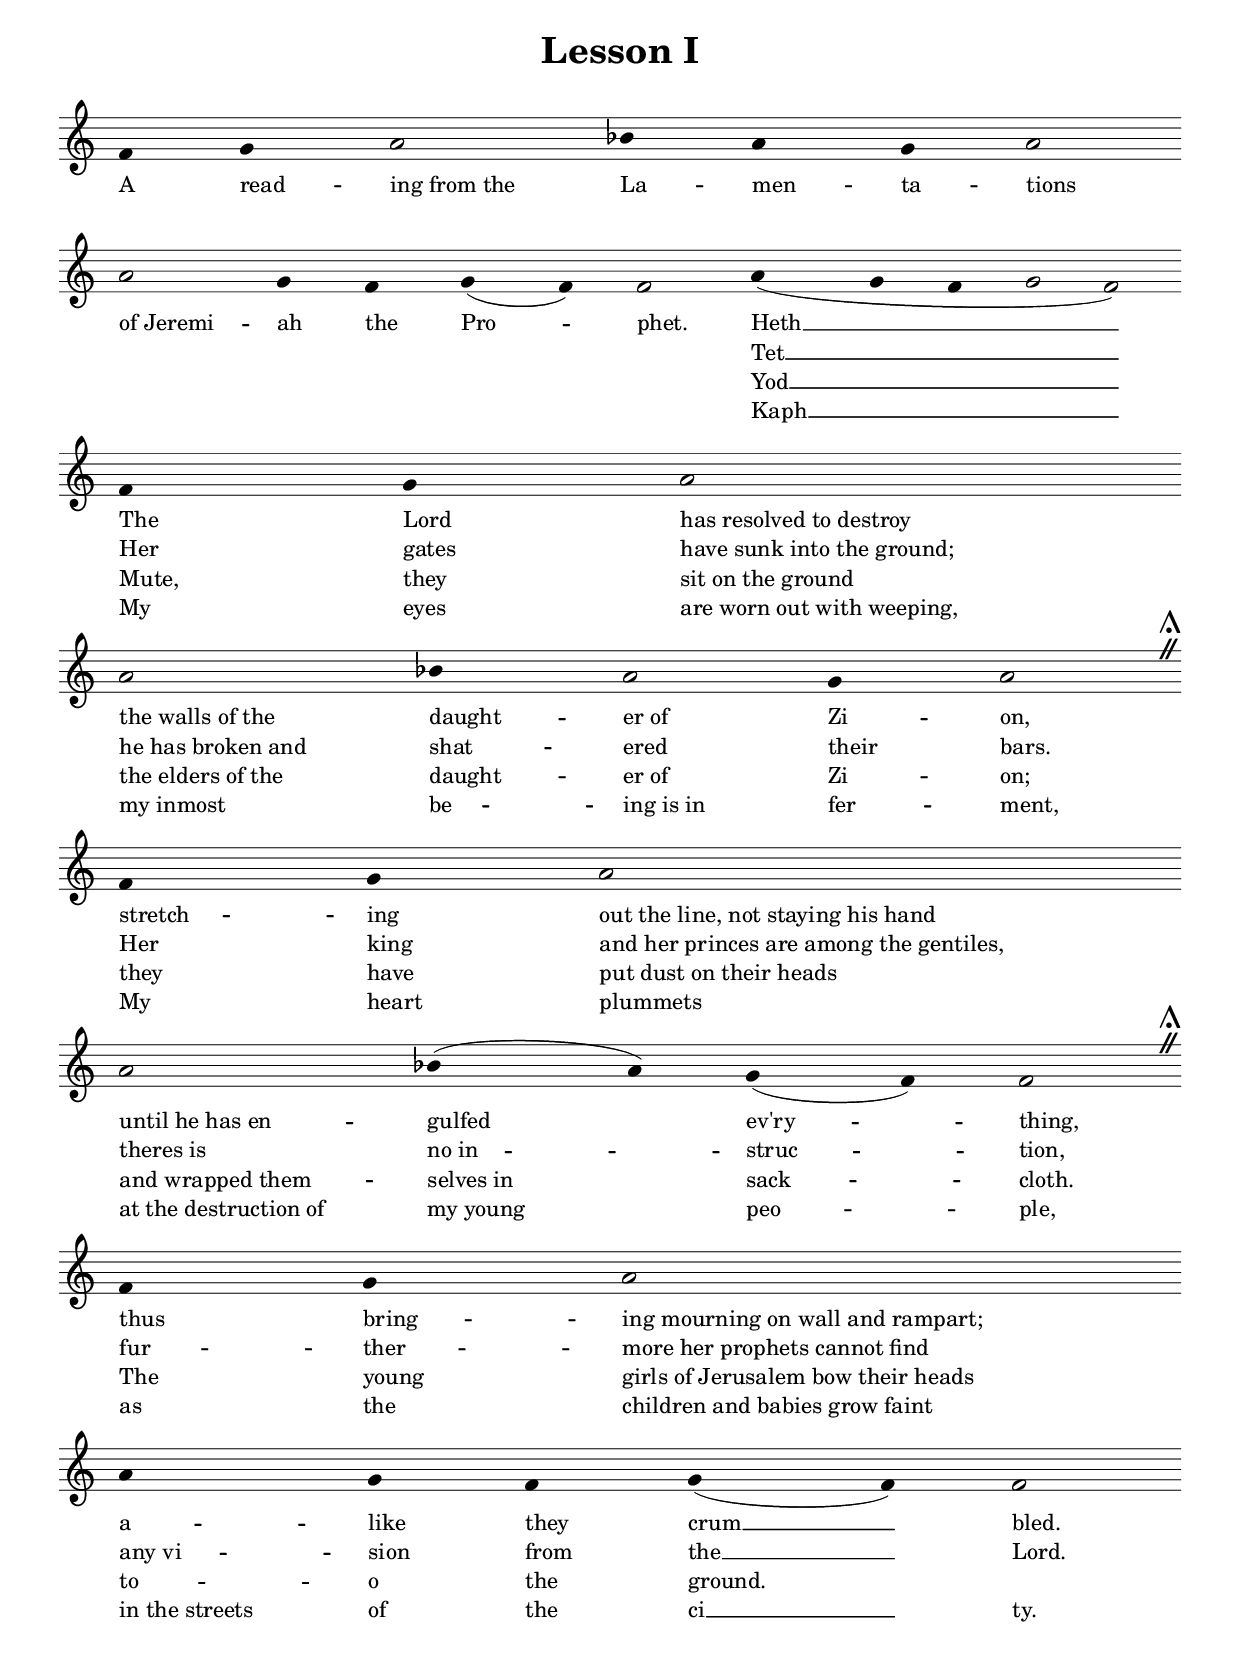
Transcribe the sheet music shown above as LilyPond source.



\paper {
 markup-system-spacing = 
  #' ((basic-distance . 6)
     (minimum-distance . 5)
     (padding . 0)
     (stretchability . 5))
  system-system-spacing = 
  #'  ((basic-distance . 9)
     (minimum-distance . 7)
     (padding . 3)
     (stretchability . 5))
}

\header {
  title = "Lesson I"
  composer = ""
}
\include "gregorian.ly"

chant = \relative c' {
  \set Score.timing = ##f
  %First Lines & Letter
  f4 g a2 bes4 a g a2 \break
  a2 g4 f g( f) f2 \finalis  a4( g f g2 f) \break
  %Verse Part 1
  f4 g a2 \break 
  a bes!4 a2 g4 a2 \divisioMaior \break
  %Verse Part 2
  f4 g a2 \break
  a2 bes!4(a ) g( f) f2 \divisioMaior \break
  %Verse Part 3
  f4 g a2 \break
  a4 g f g( f) f2 \break \finalis
  %New Line I guess
  R1
  \finalis

  % \divisioMinima
  %g4 b a2 f2 \divisioMaior
  %g4( f) f( g) a2 \finalis
}

reading = \lyricmode {
  A read -- ing_from_the La -- men -- ta -- tions
  of_Jeremi -- ah the Pro -- phet.  
}

heth = \lyricmode {
  A read -- ing_from_the La -- men -- ta -- tions
  of_Jeremi -- ah the Pro -- phet.  Heth __

  The Lord has_resolved_to_destroy
  the_walls_of_the daught -- er_of Zi -- on,

  stretch -- ing out_the_line,_not_staying_his_hand
  until_he_has_en -- gulfed ev'ry -- thing,

  thus bring -- ing_mourning_on_wall_and_rampart;
  a -- like they crum __ bled.
}

tet = \lyricmode {
  \skip1 \skip1 \skip1 \skip1 \skip1 \skip1 \skip1 \skip1 \skip1 \skip1 \skip1 \skip1 
  Tet __

  Her gates have_sunk_into_the_ground;
    he_has_broken_and shat -- ered their bars.

  Her king and_her_princes_are_among_the_gentiles,
    theres_is no_in -- struc -- tion,

  fur -- ther -- more_her_prophets_cannot_find
   any_vi -- sion from the __ Lord. 
}

yod = \lyricmode {
  \skip1 \skip1 \skip1 \skip1 \skip1 \skip1 \skip1 \skip1 \skip1 \skip1 \skip1 \skip1 
  Yod __

  Mute, they sit_on_the_ground
    the_elders_of_the daught -- er_of Zi -- on;
  
  they have put_dust_on_their_heads
    and_wrapped_them -- selves_in sack -- cloth.

  The young girls_of_Jerusalem_bow_their_heads
    to -- o the ground.
}

kaph = \lyricmode {
  \skip1 \skip1 \skip1 \skip1 \skip1 \skip1 \skip1 \skip1 \skip1 \skip1 \skip1 \skip1 
  Kaph __

  My eyes are_worn_out_with_weeping,
    my_inmost be -- ing_is_in fer -- ment,

  My heart plummets
    at_the_destruction_of my_young peo -- ple,
  
  as the children_and_babies_grow_faint
    in_the_streets of the ci __ ty.
  

}

\score {
  \new Staff \with {
  \override StaffSymbol.thickness = #0.5
  } <<
    \new Voice = "melody" \chant
    \new Lyrics = "one" \lyricsto melody \heth
    \new Lyrics = "one" \lyricsto melody \tet
    \new Lyrics = "one" \lyricsto melody \yod
    \new Lyrics = "one" \lyricsto melody \kaph
  >>
  \layout {
    \once \override LyricText.self-alignment-X = #LEFT
    \override LyricText.font-size = #-0.25
    \override VerticalAxisGroup.
       nonstaff-relatedstaff-spacing.padding = #1.5
    
      \context {
        \Staff
        \remove "Time_signature_engraver"
        \remove "Bar_engraver"
        \hide Stem
        \RemoveEmptyStaves
      }
      \context {
        \Voice
        \override Stem.length = #0
      }
      \context {
        \Score
        barAlways = ##t
      
      }
   }

   \midi {}
   
}